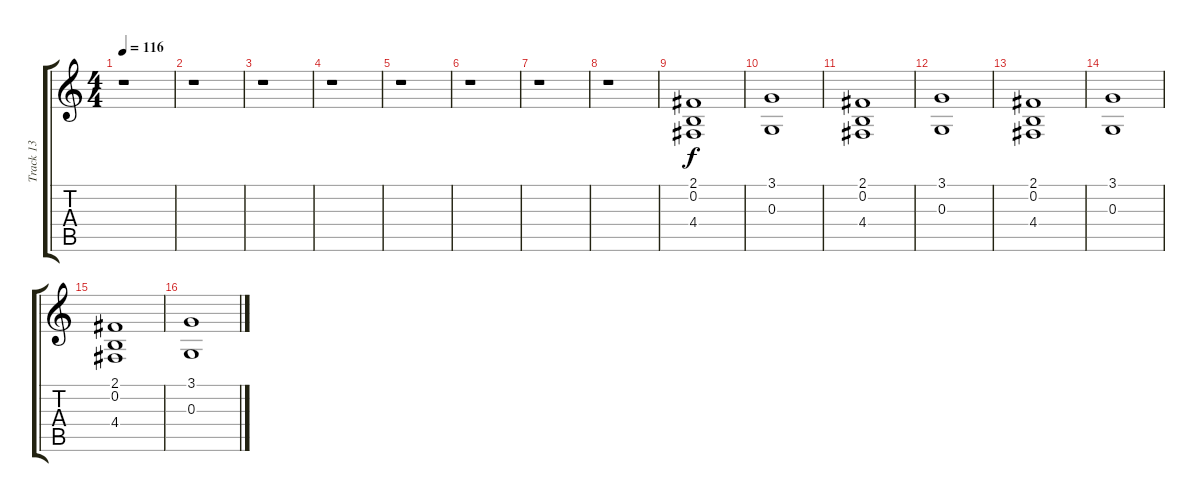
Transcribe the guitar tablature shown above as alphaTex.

\track ("Track 13" "Track 13") {instrument choiraahs}
\staff {score tabs}
\tuning (E4 B3 G3 D3 A2 E2) {hide}
\ts (4 4)
\tempo 116
\clef g2
\ks c
r.1{dy f} |
r.1 |
r.1 |
r.1 |
r.1 |
r.1 |
r.1 |
r.1 |
(2.1 0.2 4.4).1 |
(3.1 0.3).1 |
(2.1 0.2 4.4).1 |
(3.1 0.3).1 |
(2.1 0.2 4.4).1 |
(3.1 0.3).1 |
(2.1 0.2 4.4).1 |
(3.1 0.3).1
